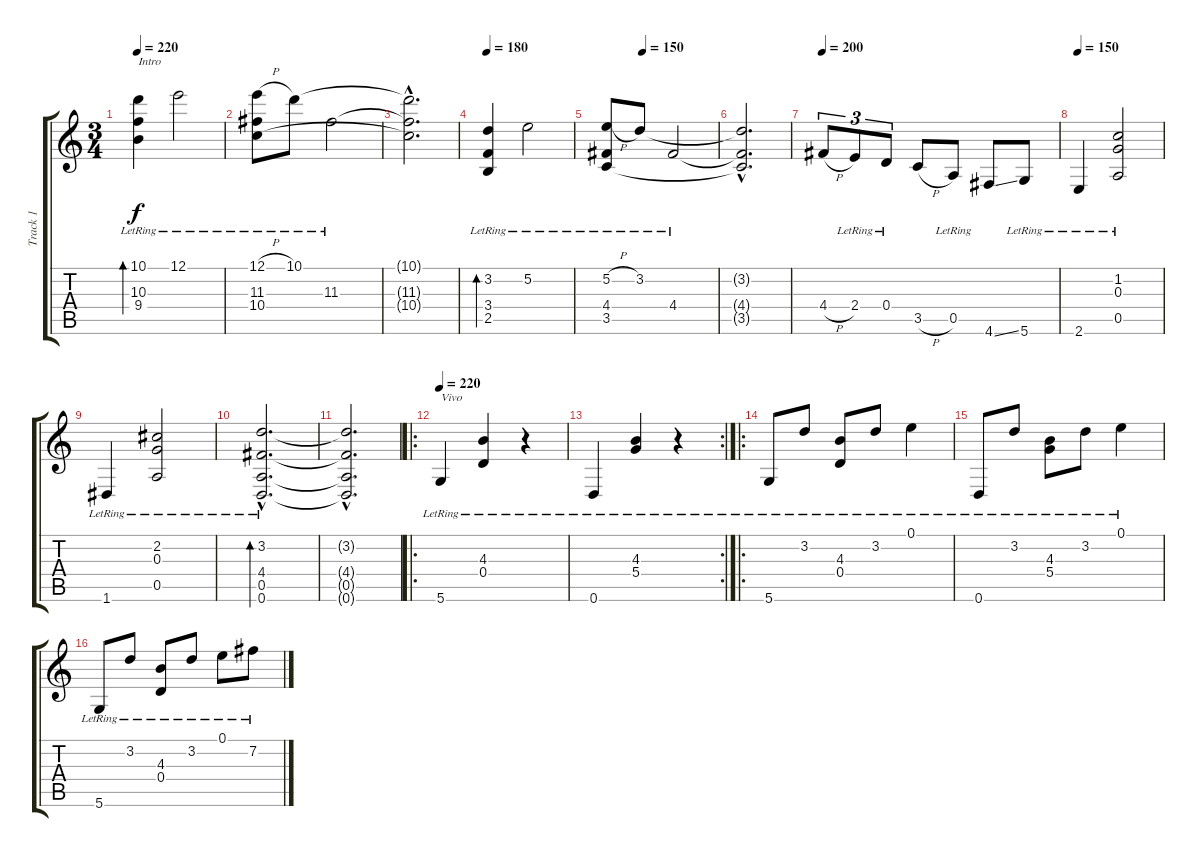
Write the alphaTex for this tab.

\track ("Track 1" "Track 1") {instrument acousticguitarnylon}
\staff {score tabs}
\tuning (E4 B3 G3 D3 A2 D2) {hide}
\ts (3 4)
\tempo 220
\tempo 180
\tempo 220
\clef g2
\ks c
(10.1{lr} 10.3{lr} 9.4{lr}).4{bd 480 txt "Intro" dy f instrument acousticguitarnylon} 12.1{lr}.2 |
(12.1{h} 11.3{lr} 10.4{lr}).8 10.1{lr}.8 11.3{lr}.2 |
(10.1{hac t} 11.3{hac t} 10.4{hac t}).2{d} |
\tempo 180
(3.2{lr} 3.4{lr} 2.5{lr}).4{bd 480} 5.2{lr}.2 |
\tempo (150 0.3333333333333333)
(5.2{h} 4.4{lr} 3.5{lr}).8 3.2{lr}.8 4.4{lr}.2 |
(3.2{hac t} 4.4{hac t} 3.5{hac t}).2{d} |
\tempo 200
4.4{h}.8{tu (3 2)} 2.4{lr}.8{tu (3 2)} 0.4{lr}.8{tu (3 2)} 3.5{h}.8 0.5{lr}.8 4.6{ss}.8 5.6{lr}.8 |
\tempo 150
2.6{lr}.4 (1.2{lr} 0.3{lr} 0.5{lr}).2 |
1.6{lr}.4 (2.2{lr} 0.3{lr} 0.5{lr}).2 |
(3.2{hac lr} 4.4{hac lr} 0.5{hac lr} 0.6{hac lr}).2{d bd 480} |
(3.2{hac t} 4.4{hac t} 0.5{hac t} 0.6{hac t}).2{d} |
\ro
\tempo 220
5.6{lr}.4{txt "Vivo"} (4.3{lr} 0.4{lr}).4 r.4 |
\rc 2
0.6{lr}.4 (4.3{lr} 5.4{lr}).4 r.4 |
\ro
5.6{lr}.8 3.2{lr}.8 (4.3{lr} 0.4{lr}).8 3.2{lr}.8 0.1{lr}.4 |
0.6{lr}.8 3.2{lr}.8 (4.3{lr} 5.4{lr}).8 3.2{lr}.8 0.1{lr}.4 |
5.6{lr}.8 3.2{lr}.8 (4.3{lr} 0.4{lr}).8 3.2{lr}.8 0.1{lr}.8 7.2{lr}.8
